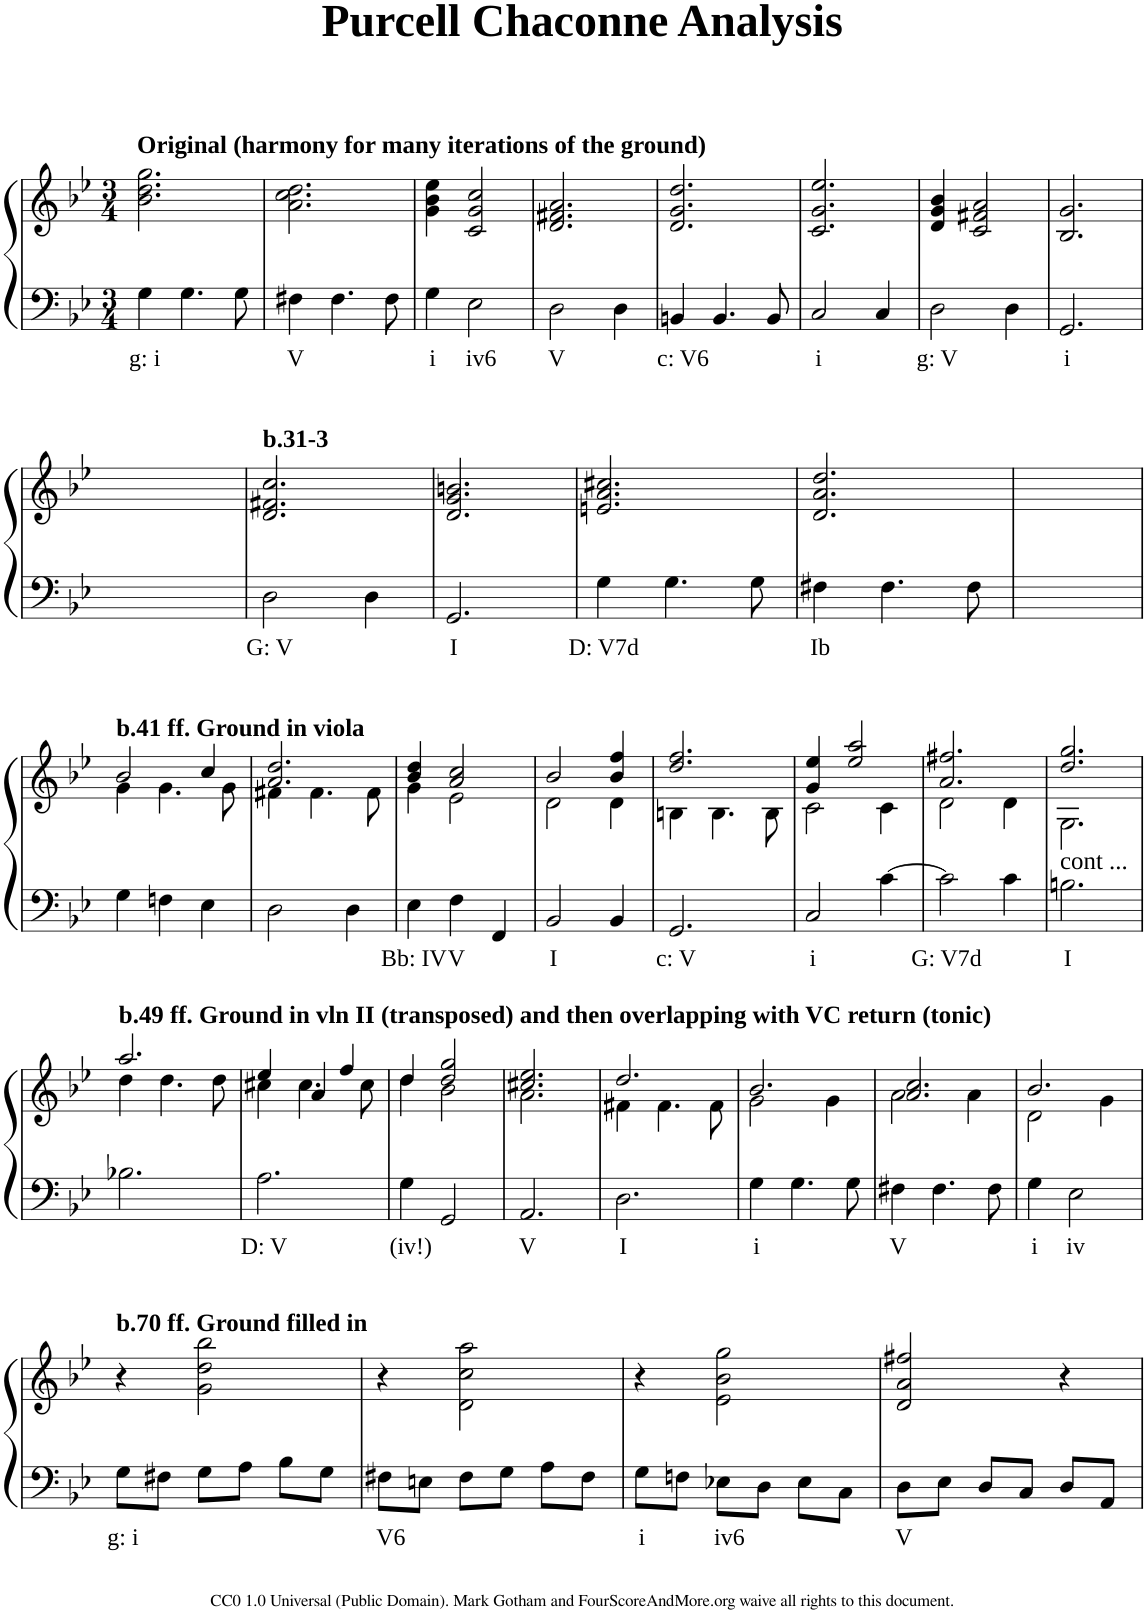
**kern	**text	**kern
*part1	*part1	*part1
*staff2	*staff2	*staff1
*I"Piano	*	*
*I'Pno.	*	*
*clefF4	*	*clefG2
*k[b-e-]	*	*k[b-e-]
*g:	*	*g:
*M3/4	*	*M3/4
=1	=1	=1
!	!	!LO:TX:a:B:t=Original (harmony for many iterations of the ground)
!	!LO:LY:b	!
4G\	g: i	2.b-\ 2.dd\ 2.gg\
4.G\	.	.
8G\	.	.
=2	=2	=2
!	!LO:LY:b	!
4F#X\	V	2.a\ 2.cc\ 2.dd\
4.F#\	.	.
8F#\	.	.
=3	=3	=3
!	!LO:LY:b	!
4G\	i	4g\ 4b-\ 4ee-\
!	!LO:LY:b	!
2E-\	iv6	2c/ 2g/ 2cc/
=4	=4	=4
!	!LO:LY:b	!
2D\	V	2.d/ 2.f#X/ 2.a/
4D\	.	.
=5	=5	=5
!	!LO:LY:b	!
4BBn/	c: V6	2.d/ 2.g/ 2.dd/
4.BB/	.	.
8BB/	.	.
=6	=6	=6
!	!LO:LY:b	!
2C/	i	2.c/ 2.g/ 2.ee-/
4C/	.	.
=7	=7	=7
!	!LO:LY:b	!
2D\	g: V	4d/ 4g/ 4b-/
.	.	2c/ 2f#X/ 2a/
4D\	.	.
=8	=8	=8
!	!LO:LY:b	!
2.GG/	i	2.B-/ 2.g/
!!LO:LB:g=z
=9	=9	=9
2.ryy	.	2.ryy
=10	=10	=10
!	!	!LO:TX:a:B:t=b.31-3
!	!LO:LY:b	!
2D\	G: V	2.d/ 2.f#X/ 2.cc/
4D\	.	.
=11	=11	=11
!	!LO:LY:b	!
2.GG/	I	2.d/ 2.g/ 2.bn/
=12	=12	=12
!	!LO:LY:b	!
4G\	D: V7d	2.en/ 2.a/ 2.cc#X/
4.G\	.	.
8G\	.	.
=13	=13	=13
!	!LO:LY:b	!
4F#X\	Ib	2.d/ 2.a/ 2.dd/
4.F#\	.	.
8F#\	.	.
=14	=14	=14
2.ryy	.	2.ryy
!!LO:LB:g=z
=15	=15	=15
*	*	*^
!	!	!LO:TX:a:B:t=b.41 ff. Ground in viola	!
4G\	.	2b-/	4g\
4Fn\	.	.	4.g\
4E-\	.	4cc/	.
.	.	.	8g\
=16	=16	=16	=16
2D\	.	2.a/ 2.dd/	4f#X\
.	.	.	4.f#\
4D\	.	.	.
.	.	.	8f#\
=17	=17	=17	=17
!	!LO:LY:b	!	!
4E-\	Bb: IV	4b-/ 4dd/	4g\
!	!LO:LY:b	!	!
4F\	V	2a/ 2cc/	2e-\
4FF/	.	.	.
=18	=18	=18	=18
!	!LO:LY:b	!	!
2BB-/	I	2b-/	2d\
4BB-/	.	4b-/ 4ff/	4d\
=19	=19	=19	=19
!	!LO:LY:b	!	!
2.GG/	c: V	2.dd/ 2.ff/	4Bn\
.	.	.	4.B\
.	.	.	8B\
=20	=20	=20	=20
!	!LO:LY:b	!	!
2C/	i	4g/ 4ee-/	2c\
.	.	2ee-/ 2aa/	.
[>4c\	.	.	4c\
=21	=21	=21	=21
!	!LO:LY:b	!	!
2c\]	G: V7d	2.a/ 2.ff#X/	2d\
4c\	.	.	4d\
=22	=22	=22	=22
!LO:TX:a:t=cont ...	!	!	!
!	!LO:LY:b	!	!
2.Bn\	I	2.dd/ 2.gg/	2.G\
!!LO:LB:g=z	!!
=23	=23	=23	=23
!	!	!LO:TX:a:B:t=b.49 ff. Ground in vln II (transposed) and then overlapping with VC return (tonic)	!
2.B-X\	.	2.aa/	4dd\
.	.	.	4.dd\
.	.	.	8dd\
=24	=24	=24	=24
!	!LO:LY:b	!	!
2.A\	D: V	4ee-/	4cc#X\
.	.	4a/	4.cc#\
.	.	4ff/	.
.	.	.	8cc#\
=25	=25	=25	=25
!	!LO:LY:b	!	!
4G\	(iv!)	4dd/	4dd\
2GG/	.	2dd/ 2gg/	2b-\
=26	=26	=26	=26
!	!LO:LY:b	!	!
2.AA/	V	2.cc#X/ 2.ee-/	2.a\
=27	=27	=27	=27
!	!LO:LY:b	!	!
2.D\	I	2.dd/	4f#X\
.	.	.	4.f#\
.	.	.	8f#\
=28	=28	=28	=28
!	!LO:LY:b	!	!
4G\	i	2.b-/	2g\
4.G\	.	.	.
.	.	.	4g\
8G\	.	.	.
=29	=29	=29	=29
!	!LO:LY:b	!	!
4F#X\	V	2.a/ 2.cc/	2a\
4.F#\	.	.	.
.	.	.	4a\
8F#\	.	.	.
=30	=30	=30	=30
!	!LO:LY:b	!	!
4G\	i	2.b-/	2d\
!	!LO:LY:b	!	!
2E-\	iv	.	.
.	.	.	4g\
!!LO:LB:g=z
=31	=31	=31	=31
!	!	!LO:TX:a:B:t=b.70 ff. Ground filled in	!
!	!LO:LY:b	!	!
*	*	*v	*v
8G\L	g: i	4r
8F#X\J	.	.
8G\L	.	2g\ 2dd\ 2bb-\
8A\J	.	.
8B-\L	.	.
8G\J	.	.
=32	=32	=32
!	!LO:LY:b	!
8F#X\L	V6	4r
8En\J	.	.
8F#\L	.	2d\ 2cc\ 2aa\
8G\J	.	.
8A\L	.	.
8F#\J	.	.
=33	=33	=33
!	!LO:LY:b	!
8G\L	i	4r
8Fn\J	.	.
!	!LO:LY:b	!
8E-X\L	iv6	2e-\ 2b-\ 2gg\
8D\J	.	.
8E-\L	.	.
8C\J	.	.
=34	=34	=34
!	!LO:LY:b	!
8D\L	V	2d/ 2a/ 2ff#X/
8E-\J	.	.
8D/L	.	.
8C/J	.	.
8D/L	.	4r
8AA/J	.	.
=	=	=
*-	*-	*-
